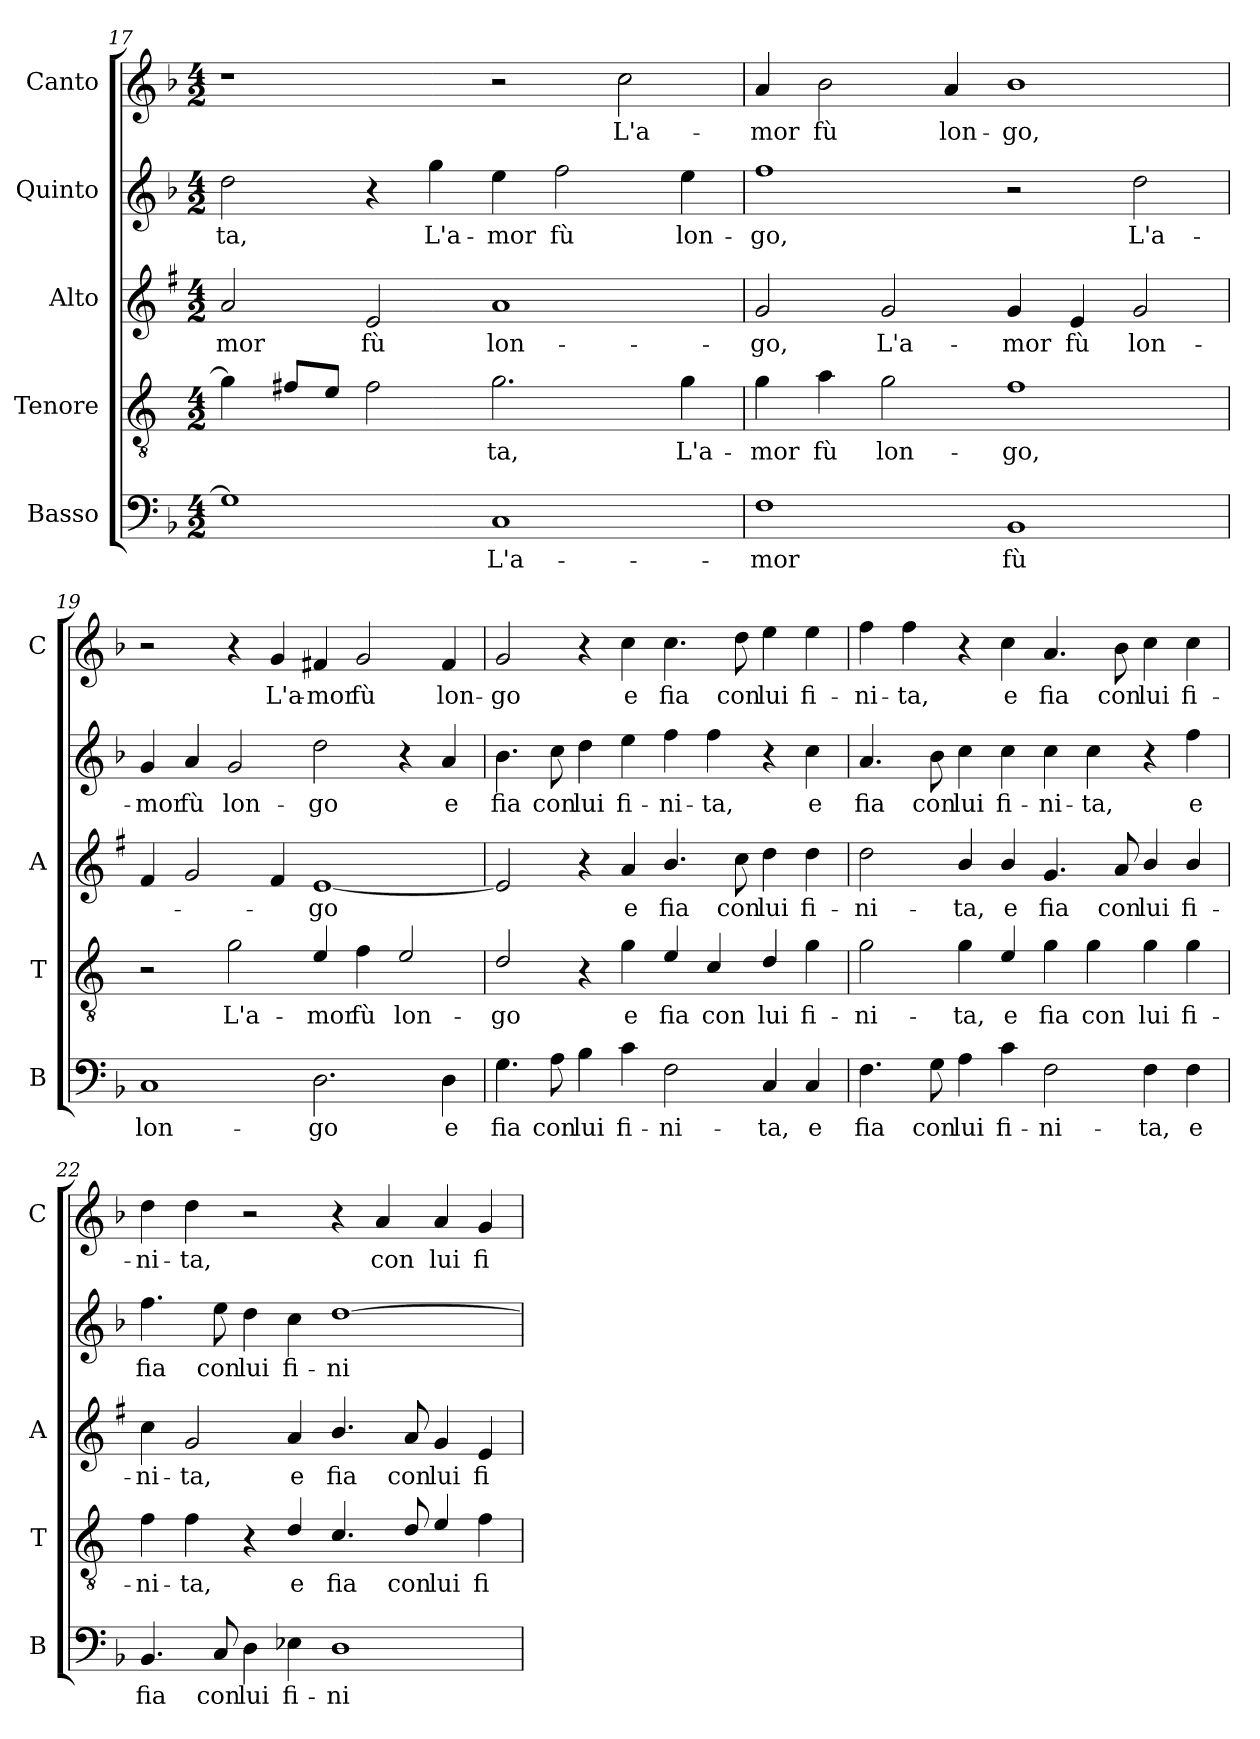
**kern	**text	**kern	**text	**kern	**text	**kern	**text	**kern	**text
*part5	*part5	*part4	*part4	*part3	*part3	*part2	*part2	*part1	*part1
*staff5	*staff5	*staff4	*staff4	*staff3	*staff3	*staff2	*staff2	*staff1	*staff1
*I"Basso	*	*I"Tenore	*	*I"Alto	*	*I"Quinto	*	*I"Canto	*
*I'B	*	*I'T	*	*I'A	*	*	*	*I'C	*
*clefF4	*	*clefGv2	*	*clefG2	*	*clefG2	*	*clefG2	*
*	*	*ITrd4c7	*	*ITrd1c2	*	*	*	*	*
*k[b-]	*	*k[b-]	*	*k[b-]	*	*k[b-]	*	*k[b-]	*
*F:	*	*F:	*	*F:	*	*F:	*	*F:	*
*M4/2	*	*M4/2	*	*M4/2	*	*M4/2	*	*M4/2	*
=17	=17	=17	=17	=17	=17	=17	=17	=17	=17
!	!	!	!	!	!LO:LY:b	!	!LO:LY:b	!	!
1G]	.	4c\]	.	2g/	-mor	2dd\	-ta,	1r	.
.	.	8Bn/L	.	.	.	.	.	.	.
.	.	8A/J	.	.	.	.	.	.	.
!	!	!	!	!	!LO:LY:b	!	!	!	!
.	.	2B\	.	2d/	fù	4r	.	.	.
!	!	!	!	!	!	!	!LO:LY:b	!	!
.	.	.	.	.	.	4gg\	L'a-	.	.
!	!LO:LY:b	!	!LO:LY:b	!	!LO:LY:b	!	!LO:LY:b	!	!
1C	L'a-	2.c\	-ta,	1g	lon-	4ee\	-mor	2r	.
!	!	!	!	!	!	!	!LO:LY:b	!	!
.	.	.	.	.	.	2ff\	fù	.	.
!	!	!	!	!	!	!	!	!	!LO:LY:b
.	.	.	.	.	.	.	.	2cc\	L'a-
!	!	!	!LO:LY:b	!	!	!	!LO:LY:b	!	!
.	.	4c\	L'a-	.	.	4ee\	lon-	.	.
=18	=18	=18	=18	=18	=18	=18	=18	=18	=18
!	!LO:LY:b	!	!LO:LY:b	!	!LO:LY:b	!	!LO:LY:b	!	!LO:LY:b
1F	-mor	4c\	-mor	2f/	-go,	1ff	-go,	4a/	-mor
!	!	!	!LO:LY:b	!	!	!	!	!	!LO:LY:b
.	.	4d\	fù	.	.	.	.	2b-\	fù
!	!	!	!LO:LY:b	!	!LO:LY:b	!	!	!	!
.	.	2c\	lon-	2f/	L'a-	.	.	.	.
!	!	!	!	!	!	!	!	!	!LO:LY:b
.	.	.	.	.	.	.	.	4a/	lon-
!	!LO:LY:b	!	!LO:LY:b	!	!LO:LY:b	!	!	!	!LO:LY:b
1BB-	fù	1B-	-go,	4f/	-mor	2r	.	1b-	-go,
!	!	!	!	!	!LO:LY:b	!	!	!	!
.	.	.	.	4d/	fù	.	.	.	.
!	!	!	!	!	!LO:LY:b	!	!LO:LY:b	!	!
.	.	.	.	2f/	lon-	2dd\	L'a-	.	.
=19	=19	=19	=19	=19	=19	=19	=19	=19	=19
!	!LO:LY:b	!	!	!	!	!	!LO:LY:b	!	!
1C	lon-	2r	.	4e/	.	4g/	-mor	2r	.
!	!	!	!	!	!	!	!LO:LY:b	!	!
.	.	.	.	2f/	.	4a/	fù	.	.
!	!	!	!LO:LY:b	!	!	!	!LO:LY:b	!	!
.	.	2c\	L'a-	.	.	2g/	lon-	4r	.
!	!	!	!	!	!	!	!	!	!LO:LY:b
.	.	.	.	4e/	.	.	.	4g/	L'a-
!	!LO:LY:b	!	!LO:LY:b	!	!LO:LY:b	!	!LO:LY:b	!	!LO:LY:b
2.D\	-go	4A/	-mor	[1d	-go	2dd\	-go	4f#X/	-mor
!	!	!	!LO:LY:b	!	!	!	!	!	!LO:LY:b
.	.	4B-\	fù	.	.	.	.	2g/	fù
!	!	!	!LO:LY:b	!	!	!	!	!	!
.	.	2A/	lon-	.	.	4r	.	.	.
!	!LO:LY:b	!	!	!	!	!	!LO:LY:b	!	!LO:LY:b
4D\	e	.	.	.	.	4a/	e	4f#/	lon-
!!LO:PB:g=z
=20	=20	=20	=20	=20	=20	=20	=20	=20	=20
!	!LO:LY:b	!	!LO:LY:b	!	!	!	!LO:LY:b	!	!LO:LY:b
4.G\	fia	2G/	-go	2d/]	.	4.b-\	fia	2g/	-go
!	!LO:LY:b	!	!	!	!	!	!LO:LY:b	!	!
8A\	con	.	.	.	.	8cc\	con	.	.
!	!LO:LY:b	!	!	!	!	!	!LO:LY:b	!	!
4B-\	lui	4r	.	4r	.	4dd\	lui	4r	.
!	!LO:LY:b	!	!LO:LY:b	!	!LO:LY:b	!	!LO:LY:b	!	!LO:LY:b
4c\	fi-	4c\	e	4g/	e	4ee\	fi-	4cc\	e
!	!LO:LY:b	!	!LO:LY:b	!	!LO:LY:b	!	!LO:LY:b	!	!LO:LY:b
2F\	-ni-	4A/	fia	4.a/	fia	4ff\	-ni-	4.cc\	fia
!	!	!	!LO:LY:b	!	!	!	!LO:LY:b	!	!
.	.	4F/	con	.	.	4ff\	-ta,	.	.
!	!	!	!	!	!LO:LY:b	!	!	!	!LO:LY:b
.	.	.	.	8b-\	con	.	.	8dd\	con
!	!LO:LY:b	!	!LO:LY:b	!	!LO:LY:b	!	!	!	!LO:LY:b
4C/	-ta,	4G/	lui	4cc\	lui	4r	.	4ee\	lui
!	!LO:LY:b	!	!LO:LY:b	!	!LO:LY:b	!	!LO:LY:b	!	!LO:LY:b
4C/	e	4c\	fi-	4cc\	fi-	4cc\	e	4ee\	fi-
=21	=21	=21	=21	=21	=21	=21	=21	=21	=21
!	!LO:LY:b	!	!LO:LY:b	!	!LO:LY:b	!	!LO:LY:b	!	!LO:LY:b
4.F\	fia	2c\	-ni-	2cc\	-ni-	4.a/	fia	4ff\	-ni-
!	!	!	!	!	!	!	!	!	!LO:LY:b
.	.	.	.	.	.	.	.	4ff\	-ta,
!	!LO:LY:b	!	!	!	!	!	!LO:LY:b	!	!
8G\	con	.	.	.	.	8b-\	con	.	.
!	!LO:LY:b	!	!LO:LY:b	!	!LO:LY:b	!	!LO:LY:b	!	!
4A\	lui	4c\	-ta,	4a/	-ta,	4cc\	lui	4r	.
!	!LO:LY:b	!	!LO:LY:b	!	!LO:LY:b	!	!LO:LY:b	!	!LO:LY:b
4c\	fi-	4A/	e	4a/	e	4cc\	fi-	4cc\	e
!	!LO:LY:b	!	!LO:LY:b	!	!LO:LY:b	!	!LO:LY:b	!	!LO:LY:b
2F\	-ni-	4c\	fia	4.f/	fia	4cc\	-ni-	4.a/	fia
!	!	!	!LO:LY:b	!	!	!	!LO:LY:b	!	!
.	.	4c\	con	.	.	4cc\	-ta,	.	.
!	!	!	!	!	!LO:LY:b	!	!	!	!LO:LY:b
.	.	.	.	8g/	con	.	.	8b-\	con
!	!LO:LY:b	!	!LO:LY:b	!	!LO:LY:b	!	!	!	!LO:LY:b
4F\	-ta,	4c\	lui	4a/	lui	4r	.	4cc\	lui
!	!LO:LY:b	!	!LO:LY:b	!	!LO:LY:b	!	!LO:LY:b	!	!LO:LY:b
4F\	e	4c\	fi-	4a/	fi-	4ff\	e	4cc\	fi-
=22	=22	=22	=22	=22	=22	=22	=22	=22	=22
!	!LO:LY:b	!	!LO:LY:b	!	!LO:LY:b	!	!LO:LY:b	!	!LO:LY:b
4.BB-/	fia	4B-\	-ni-	4b-\	-ni-	4.ff\	fia	4dd\	-ni-
!	!	!	!LO:LY:b	!	!LO:LY:b	!	!	!	!LO:LY:b
.	.	4B-\	-ta,	2f/	-ta,	.	.	4dd\	-ta,
!	!LO:LY:b	!	!	!	!	!	!LO:LY:b	!	!
8C/	con	.	.	.	.	8ee\	con	.	.
!	!LO:LY:b	!	!	!	!	!	!LO:LY:b	!	!
4D\	lui	4r	.	.	.	4dd\	lui	2r	.
!	!LO:LY:b	!	!LO:LY:b	!	!LO:LY:b	!	!LO:LY:b	!	!
4E-X\	fi-	4G/	e	4g/	e	4cc\	fi-	.	.
!	!LO:LY:b	!	!LO:LY:b	!	!LO:LY:b	!	!LO:LY:b	!	!
1D	-ni-	4.F/	fia	4.a/	fia	[1dd	-ni-	4r	.
!	!	!	!	!	!	!	!	!	!LO:LY:b
.	.	.	.	.	.	.	.	4a/	con
!	!	!	!LO:LY:b	!	!LO:LY:b	!	!	!	!
.	.	8G/	con	8g/	con	.	.	.	.
!	!	!	!LO:LY:b	!	!LO:LY:b	!	!	!	!LO:LY:b
.	.	4A/	lui	4f/	lui	.	.	4a/	lui
!	!	!	!LO:LY:b	!	!LO:LY:b	!	!	!	!LO:LY:b
.	.	4B-\	fi-	4d/	fi-	.	.	4g/	fi-
=	=	=	=	=	=	=	=	=	=
*-	*-	*-	*-	*-	*-	*-	*-	*-	*-
